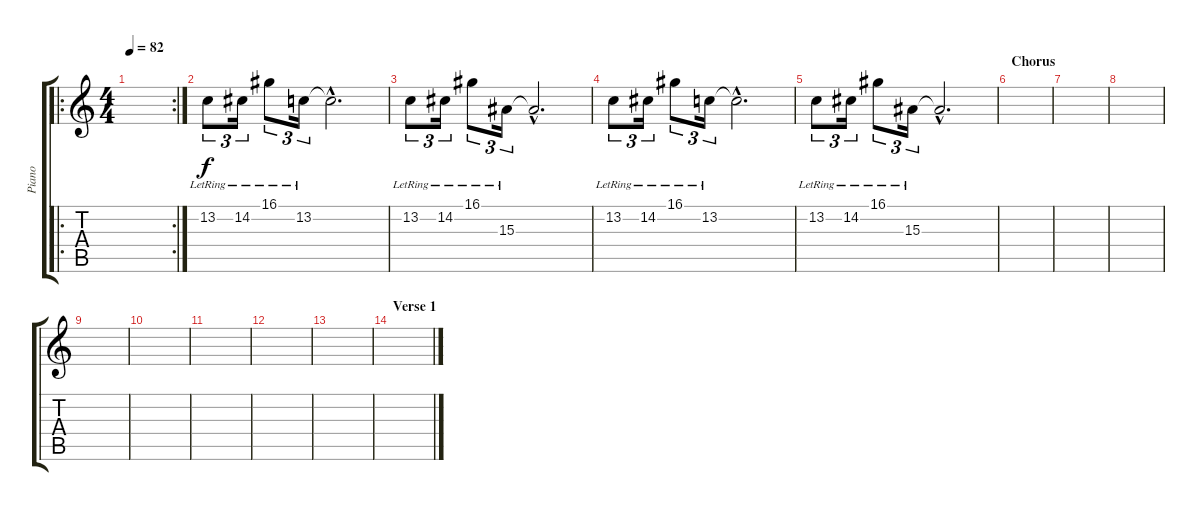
\track ("Piano" "Piano") {instrument acousticgrandpiano}
\staff {score tabs}
\tuning (E4 B3 G3 D3 A2 E2) {hide}
\ro
\rc 2
\ts (4 4)
\tempo 82
\clef g2
\ks c
|
13.2{lr}.8{tu (3 2)} 14.2{lr}.16{tu (3 2)} 16.1{lr}.8{tu (3 2)} 13.2{lr}.16{tu (3 2)} 13.2{hac t}.2{d} |
13.2{lr}.8{tu (3 2)} 14.2{lr}.16{tu (3 2)} 16.1{lr}.8{tu (3 2)} 15.3{lr}.16{tu (3 2)} 15.3{hac t}.2{d} |
13.2{lr}.8{tu (3 2)} 14.2{lr}.16{tu (3 2)} 16.1{lr}.8{tu (3 2)} 13.2{lr}.16{tu (3 2)} 13.2{hac t}.2{d} |
13.2{lr}.8{tu (3 2)} 14.2{lr}.16{tu (3 2)} 16.1{lr}.8{tu (3 2)} 15.3{lr}.16{tu (3 2)} 15.3{hac t}.2{d} |
\section ("" "Chorus")
|
|
|
|
|
|
|
|
\section ("" "Verse 1")
